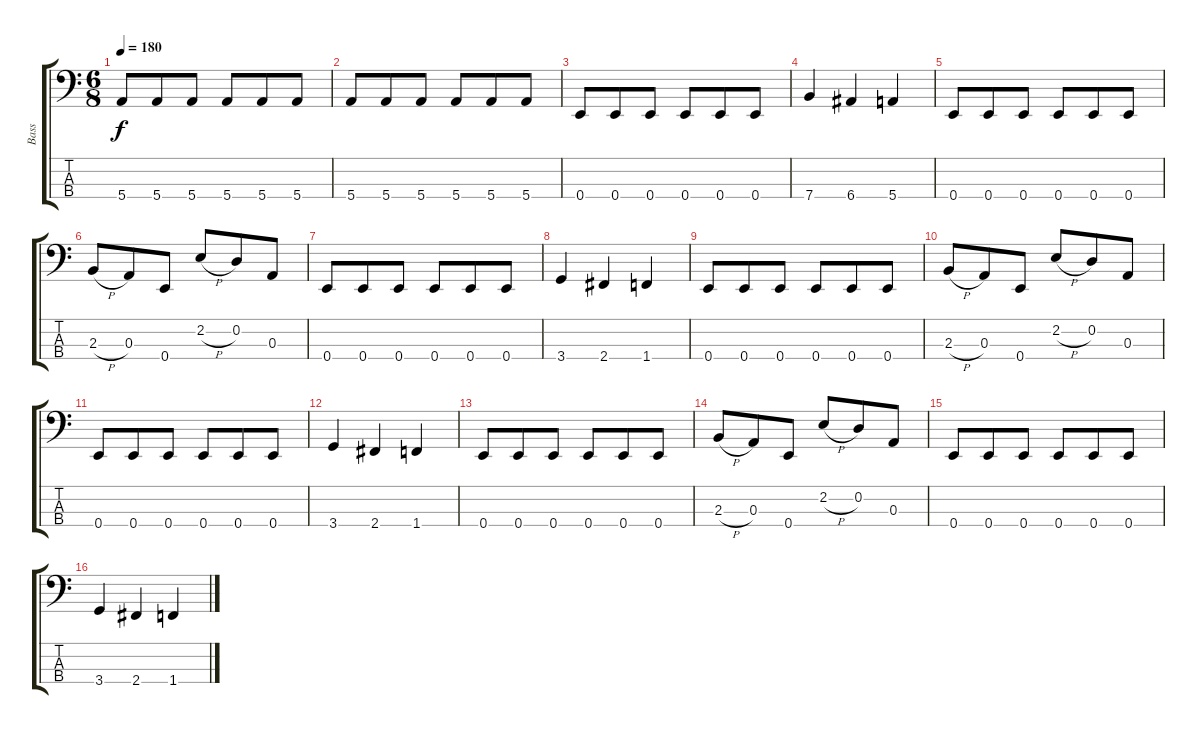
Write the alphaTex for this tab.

\track ("Bass" "Bass") {instrument electricbasspick}
\staff {score tabs}
\tuning (G2 D2 A1 E1) {hide}
\ts (6 8)
\tempo 180
\clef f4
\ks c
5.4.8{dy f} 5.4.8 5.4.8 5.4.8 5.4.8 5.4.8 |
5.4.8 5.4.8 5.4.8 5.4.8 5.4.8 5.4.8 |
0.4.8 0.4.8 0.4.8 0.4.8 0.4.8 0.4.8 |
7.4.4 6.4.4 5.4.4 |
0.4.8 0.4.8 0.4.8 0.4.8 0.4.8 0.4.8 |
2.3{h}.8 0.3.8 0.4.8 2.2{h}.8 0.2.8 0.3.8 |
0.4.8 0.4.8 0.4.8 0.4.8 0.4.8 0.4.8 |
3.4.4 2.4.4 1.4.4 |
0.4.8 0.4.8 0.4.8 0.4.8 0.4.8 0.4.8 |
2.3{h}.8 0.3.8 0.4.8 2.2{h}.8 0.2.8 0.3.8 |
0.4.8 0.4.8 0.4.8 0.4.8 0.4.8 0.4.8 |
3.4.4 2.4.4 1.4.4 |
0.4.8 0.4.8 0.4.8 0.4.8 0.4.8 0.4.8 |
2.3{h}.8 0.3.8 0.4.8 2.2{h}.8 0.2.8 0.3.8 |
0.4.8 0.4.8 0.4.8 0.4.8 0.4.8 0.4.8 |
3.4.4 2.4.4 1.4.4
